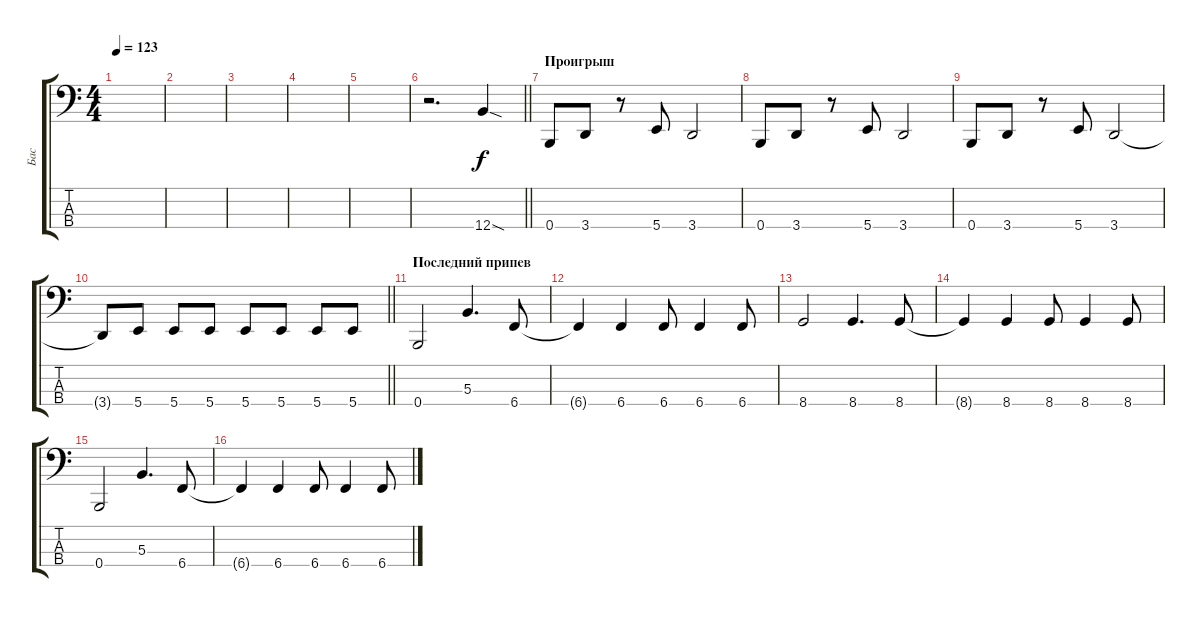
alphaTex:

\track ("Бас" "Бас") {instrument electricbassfinger}
\staff {score tabs}
\tuning (E2 B1 Gb1 B0) {hide}
\ts (4 4)
\tempo 123
\clef f4
\ks c
|
|
|
|
|
\barLineRight lightlight
r.2{d} 12.4{sod}.4 |
\section ("" "Проигрыш")
0.4.8 3.4.8 r.8 5.4.8 3.4.2 |
0.4.8 3.4.8 r.8 5.4.8 3.4.2 |
0.4.8 3.4.8 r.8 5.4.8 3.4.2 |
\barLineRight lightlight
3.4{t}.8 5.4.8 5.4.8 5.4.8 5.4.8 5.4.8 5.4.8 5.4.8 |
\section ("" "Последний припев")
0.4.2 5.3.4{d} 6.4.8 |
6.4{t}.4 6.4.4 6.4.8 6.4.4 6.4.8 |
8.4.2 8.4.4{d} 8.4.8 |
8.4{t}.4 8.4.4 8.4.8 8.4.4 8.4.8 |
0.4.2 5.3.4{d} 6.4.8 |
6.4{t}.4 6.4.4 6.4.8 6.4.4 6.4.8
